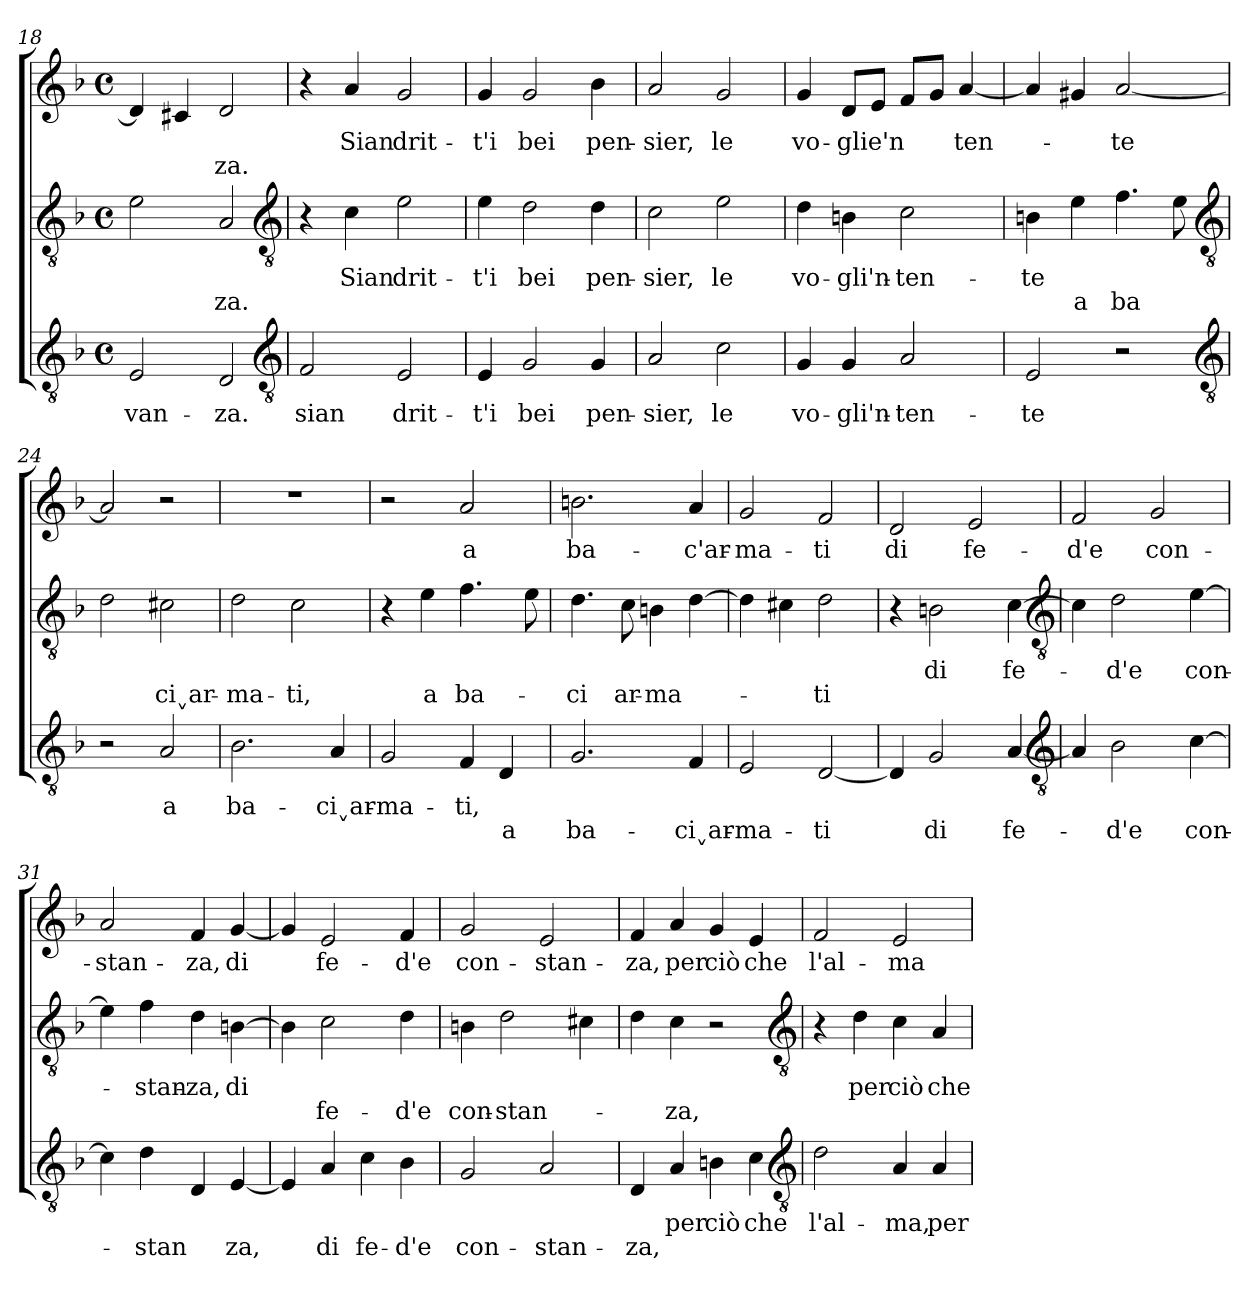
**kern	**text	**text	**kern	**text	**text	**kern	**text	**text
*part3	*part3	*part3	*part2	*part2	*part2	*part1	*part1	*part1
*staff3	*staff3	*staff3	*staff2	*staff2	*staff2	*staff1	*staff1	*staff1
*clefGv2	*	*	*clefGv2	*	*	*clefG2	*	*
*k[b-]	*	*	*k[b-]	*	*	*k[b-]	*	*
*M4/4	*	*	*M4/4	*	*	*M4/4	*	*
*met(c)	*	*	*met(c)	*	*	*met(c)	*	*
=18	=18	=18	=18	=18	=18	=18	=18	=18
!	!LO:LY:b	!	!	!	!	!	!	!
2E	-van-	.	2e	.	.	4d]	.	.
.	.	.	.	.	.	4c#X	.	.
!	!LO:LY:b	!	!	!	!LO:LY:b	!	!	!LO:LY:b
2D	-za.	.	2A	.	za.	2d	.	za.
*clefGv2	*	*	*clefGv2	*	*	*	*	*
!!LO:LB:g=z
=19	=19	=19	=19	=19	=19	=19	=19	=19
!	!LO:LY:b	!	!	!	!	!	!	!
2F	sian	.	4r	.	.	4r	.	.
!	!	!	!	!LO:LY:b	!	!	!LO:LY:b	!
.	.	.	4c	Sian	.	4a	Sian	.
!	!LO:LY:b	!	!	!LO:LY:b	!	!	!LO:LY:b	!
2E	drit-	.	2e	drit-	.	2g	drit-	.
=20	=20	=20	=20	=20	=20	=20	=20	=20
!	!LO:LY:b	!	!	!LO:LY:b	!	!	!LO:LY:b	!
4E	-t'i	.	4e	-t'i	.	4g	-t'i	.
!	!LO:LY:b	!	!	!LO:LY:b	!	!	!LO:LY:b	!
2G	bei	.	2d	bei	.	2g	bei	.
!	!LO:LY:b	!	!	!LO:LY:b	!	!	!LO:LY:b	!
4G	pen-	.	4d	pen-	.	4b-	pen-	.
=21	=21	=21	=21	=21	=21	=21	=21	=21
!	!LO:LY:b	!	!	!LO:LY:b	!	!	!LO:LY:b	!
2A	-sier,	.	2c	-sier,	.	2a	-sier,	.
!	!LO:LY:b	!	!	!LO:LY:b	!	!	!LO:LY:b	!
2c	le	.	2e	le	.	2g	le	.
=22	=22	=22	=22	=22	=22	=22	=22	=22
!	!LO:LY:b	!	!	!LO:LY:b	!	!	!LO:LY:b	!
4G	vo-	.	4d	vo-	.	4g	vo-	.
!	!LO:LY:b	!	!	!LO:LY:b	!	!	!LO:LY:b	!
4G	-gli'n-	.	4Bn	-gli'n-	.	8dL	-glie'n	.
.	.	.	.	.	.	8eJ	.	.
!	!LO:LY:b	!	!	!LO:LY:b	!	!	!	!
2A	-ten-	.	2c	-ten-	.	8fL	.	.
.	.	.	.	.	.	8gJ	.	.
!	!	!	!	!	!	!	!LO:LY:b	!
.	.	.	.	.	.	[4a	ten-	.
=23	=23	=23	=23	=23	=23	=23	=23	=23
!	!LO:LY:b	!	!	!LO:LY:b	!	!	!	!
2E	-te	.	4Bn	-te	.	4a]	.	.
!	!	!	!	!	!LO:LY:b	!	!	!
.	.	.	4e	.	a	4g#X	.	.
!	!	!	!	!	!LO:LY:b	!	!LO:LY:b	!
2r	.	.	4.f	.	ba	[2a	-te	.
.	.	.	8e	.	.	.	.	.
*clefGv2	*	*	*clefGv2	*	*	*	*	*
!!LO:LB:g=z
=24	=24	=24	=24	=24	=24	=24	=24	=24
2r	.	.	2d	.	.	2a]	.	.
!	!LO:LY:b	!	!	!	!LO:LY:b	!	!	!
2A	a	.	2c#X	.	ciˬar-	2r	.	.
=25	=25	=25	=25	=25	=25	=25	=25	=25
!	!LO:LY:b	!	!	!	!LO:LY:b	!	!	!
2.B-	ba-	.	2d	.	-ma-	1r	.	.
!	!	!	!	!	!LO:LY:b	!	!	!
.	.	.	2c	.	-ti,	.	.	.
!	!LO:LY:b	!	!	!	!	!	!	!
4A	-ciˬar-	.	.	.	.	.	.	.
=26	=26	=26	=26	=26	=26	=26	=26	=26
!	!LO:LY:b	!	!	!	!	!	!	!
2G	-ma-	.	4r	.	.	2r	.	.
!	!	!	!	!	!LO:LY:b	!	!	!
.	.	.	4e	.	a	.	.	.
!	!LO:LY:b	!	!	!	!LO:LY:b	!	!LO:LY:b	!
4F	-ti,	.	4.f	.	ba-	2a	a	.
!	!	!LO:LY:b	!	!	!	!	!	!
4D	.	a	.	.	.	.	.	.
.	.	.	8e	.	.	.	.	.
=27	=27	=27	=27	=27	=27	=27	=27	=27
!	!	!LO:LY:b	!	!	!LO:LY:b	!	!LO:LY:b	!
2.G	.	ba-	4.d	.	-ci	2.bn	ba-	.
!	!	!	!	!	!LO:LY:b	!	!	!
.	.	.	8c	.	ar-	.	.	.
!	!	!	!	!	!LO:LY:b	!	!	!
.	.	.	4Bn	.	-ma-	.	.	.
!	!	!LO:LY:b	!	!	!	!	!LO:LY:b	!
4F	.	-ciˬar-	[4d	.	.	4a	-c'ar-	.
=28	=28	=28	=28	=28	=28	=28	=28	=28
!	!	!LO:LY:b	!	!	!	!	!LO:LY:b	!
2E	.	-ma-	4d]	.	.	2g	-ma-	.
.	.	.	4c#X	.	.	.	.	.
!	!	!LO:LY:b	!	!	!LO:LY:b	!	!LO:LY:b	!
[2D	.	-ti	2d	.	-ti	2f	-ti	.
=29	=29	=29	=29	=29	=29	=29	=29	=29
!	!	!	!	!	!	!	!LO:LY:b	!
4D]	.	.	4r	.	.	2d	di	.
!	!	!LO:LY:b	!	!LO:LY:b	!	!	!	!
2G	.	di	2Bn	di	.	.	.	.
!	!	!	!	!	!	!	!LO:LY:b	!
.	.	.	.	.	.	2e	fe-	.
!	!	!LO:LY:b	!	!LO:LY:b	!	!	!	!
[4A	.	fe-	[4c	fe-	.	.	.	.
*clefGv2	*	*	*clefGv2	*	*	*	*	*
!!LO:LB:g=z
=30	=30	=30	=30	=30	=30	=30	=30	=30
!	!	!	!	!	!	!	!LO:LY:b	!
4A]	.	.	4c]	.	.	2f	-d'e	.
!	!	!LO:LY:b	!	!LO:LY:b	!	!	!	!
2B-	.	-d'e	2d	-d'e	.	.	.	.
!	!	!	!	!	!	!	!LO:LY:b	!
.	.	.	.	.	.	2g	con-	.
!	!	!LO:LY:b	!	!LO:LY:b	!	!	!	!
[4c	.	con-	[4e	con-	.	.	.	.
=31	=31	=31	=31	=31	=31	=31	=31	=31
!	!	!	!	!	!	!	!LO:LY:b	!
4c]	.	.	4e]	.	.	2a	-stan-	.
!	!	!LO:LY:b	!	!LO:LY:b	!	!	!	!
4d	.	-stan	4f	-stan-	.	.	.	.
!	!	!	!	!LO:LY:b	!	!	!LO:LY:b	!
4D	.	.	4d	-za,	.	4f	-za,	.
!	!	!LO:LY:b	!	!LO:LY:b	!	!	!LO:LY:b	!
[4E	.	za,	[4Bn	di	.	[4g	di	.
=32	=32	=32	=32	=32	=32	=32	=32	=32
4E]	.	.	4B]	.	.	4g]	.	.
!	!	!LO:LY:b	!	!	!LO:LY:b	!	!LO:LY:b	!
4A	.	di	2c	.	fe-	2e	fe-	.
!	!	!LO:LY:b	!	!	!	!	!	!
4c	.	fe-	.	.	.	.	.	.
!	!	!LO:LY:b	!	!	!LO:LY:b	!	!LO:LY:b	!
4B-	.	-d'e	4d	.	-d'e	4f	-d'e	.
=33	=33	=33	=33	=33	=33	=33	=33	=33
!	!	!LO:LY:b	!	!	!LO:LY:b	!	!LO:LY:b	!
2G	.	con-	4Bn	.	con-	2g	con-	.
!	!	!	!	!	!LO:LY:b	!	!	!
.	.	.	2d	.	-stan-	.	.	.
!	!	!LO:LY:b	!	!	!	!	!LO:LY:b	!
2A	.	-stan-	.	.	.	2e	-stan-	.
.	.	.	4c#X	.	.	.	.	.
=34	=34	=34	=34	=34	=34	=34	=34	=34
!	!	!LO:LY:b	!	!	!	!	!LO:LY:b	!
4D	.	-za,	4d	.	.	4f	-za,	.
!	!LO:LY:b	!	!	!	!LO:LY:b	!	!LO:LY:b	!
4A	per	.	4c	.	-za,	4a	per	.
!	!LO:LY:b	!	!	!	!	!	!LO:LY:b	!
4Bn	ciò	.	2r	.	.	4g	ciò	.
!	!LO:LY:b	!	!	!	!	!	!LO:LY:b	!
4c	che	.	.	.	.	4e	che	.
*clefGv2	*	*	*clefGv2	*	*	*	*	*
!!LO:PB:g=z
=35	=35	=35	=35	=35	=35	=35	=35	=35
!	!LO:LY:b	!	!	!	!	!	!LO:LY:b	!
2d	l'al-	.	4r	.	.	2f	l'al-	.
!	!	!	!	!LO:LY:b	!	!	!	!
.	.	.	4d	per	.	.	.	.
!	!LO:LY:b	!	!	!LO:LY:b	!	!	!LO:LY:b	!
4A	-ma,	.	4c	ciò	.	2e	-ma	.
!	!LO:LY:b	!	!	!LO:LY:b	!	!	!	!
4A	per	.	4A	che	.	.	.	.
=	=	=	=	=	=	=	=	=
*-	*-	*-	*-	*-	*-	*-	*-	*-
